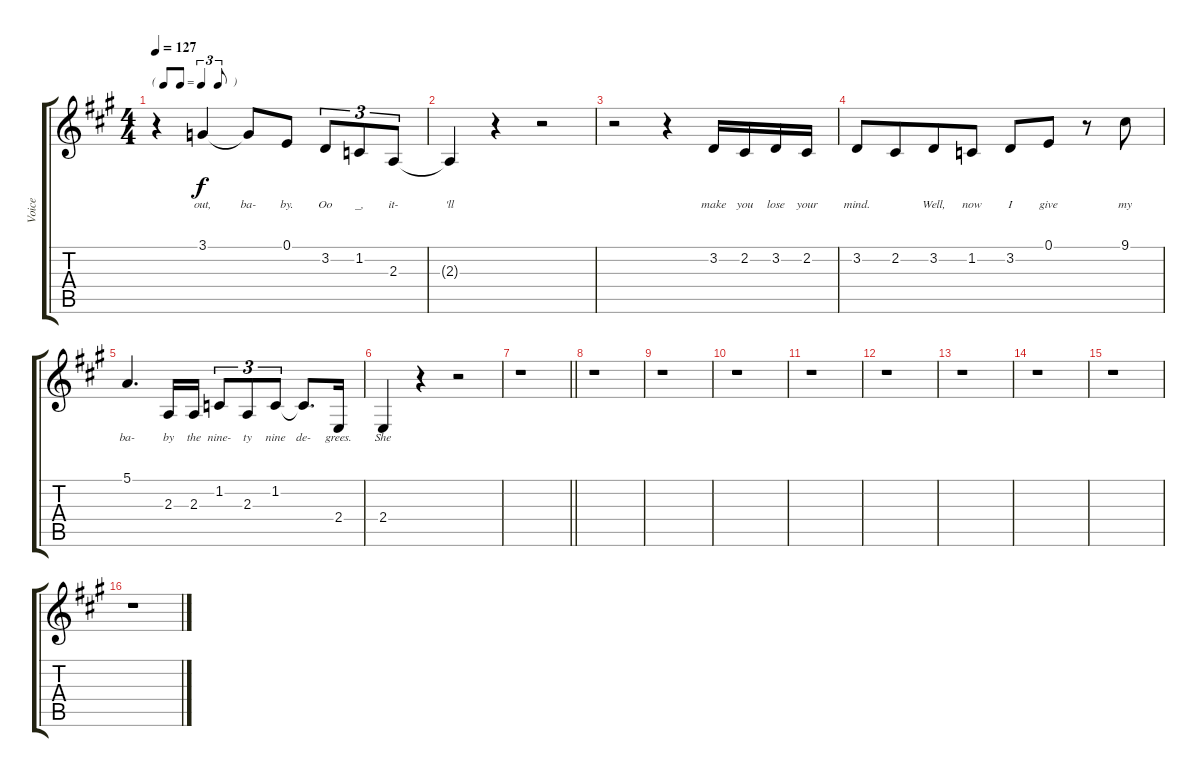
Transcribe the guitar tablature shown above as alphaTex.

\track ("Voice" "Voice") {instrument trombone}
\staff {score tabs}
\tuning (E4 B3 G3 D3 A2 E2) {hide}
\ts (4 4)
\tf triplet8th
\tempo 127
\clef g2
\ks a
r.4{dy f} 3.1.4{lyrics (0 "out,") lyrics (1 "") lyrics (2 "") lyrics (3 "") lyrics (4 "")} 3.1{t}.8{lyrics (0 "ba-") lyrics (1 "") lyrics (2 "") lyrics (3 "") lyrics (4 "")} 0.1.8{lyrics (0 "by.") lyrics (1 "") lyrics (2 "") lyrics (3 "") lyrics (4 "")} 3.2.8{tu (3 2) lyrics (0 "Oo") lyrics (1 "") lyrics (2 "") lyrics (3 "") lyrics (4 "")} 1.2.8{tu (3 2) lyrics (0 "_,") lyrics (1 "") lyrics (2 "") lyrics (3 "") lyrics (4 "")} 2.3.8{tu (3 2) lyrics (0 "it-") lyrics (1 "") lyrics (2 "") lyrics (3 "") lyrics (4 "")} |
2.3{t}.4{lyrics (0 "'ll") lyrics (1 "") lyrics (2 "") lyrics (3 "") lyrics (4 "")} r.4 r.2 |
r.2 r.4 3.2.16{lyrics (0 "make") lyrics (1 "") lyrics (2 "") lyrics (3 "") lyrics (4 "")} 2.2.16{lyrics (0 "you") lyrics (1 "") lyrics (2 "") lyrics (3 "") lyrics (4 "")} 3.2.16{lyrics (0 "lose") lyrics (1 "") lyrics (2 "") lyrics (3 "") lyrics (4 "")} 2.2.16{lyrics (0 "your") lyrics (1 "") lyrics (2 "") lyrics (3 "") lyrics (4 "")} |
3.2.8{lyrics (0 "mind.") lyrics (1 "") lyrics (2 "") lyrics (3 "") lyrics (4 "")} 2.2.8{lyrics (0 "") lyrics (1 "") lyrics (2 "") lyrics (3 "") lyrics (4 "") beam merge} 3.2.8{lyrics (0 "Well,") lyrics (1 "") lyrics (2 "") lyrics (3 "") lyrics (4 "")} 1.2.8{lyrics (0 "now") lyrics (1 "") lyrics (2 "") lyrics (3 "") lyrics (4 "")} 3.2.8{lyrics (0 "I") lyrics (1 "") lyrics (2 "") lyrics (3 "") lyrics (4 "")} 0.1.8{lyrics (0 "give") lyrics (1 "") lyrics (2 "") lyrics (3 "") lyrics (4 "")} r.8 9.1.8{lyrics (0 "my") lyrics (1 "") lyrics (2 "") lyrics (3 "") lyrics (4 "")} |
5.1.4{d lyrics (0 "ba-") lyrics (1 "") lyrics (2 "") lyrics (3 "") lyrics (4 "")} 2.3.16{lyrics (0 "by") lyrics (1 "") lyrics (2 "") lyrics (3 "") lyrics (4 "")} 2.3.16{lyrics (0 "the") lyrics (1 "") lyrics (2 "") lyrics (3 "") lyrics (4 "")} 1.2.8{tu (3 2) lyrics (0 "nine-") lyrics (1 "") lyrics (2 "") lyrics (3 "") lyrics (4 "")} 2.3.8{tu (3 2) lyrics (0 "ty") lyrics (1 "") lyrics (2 "") lyrics (3 "") lyrics (4 "")} 1.2.8{tu (3 2) lyrics (0 "nine") lyrics (1 "") lyrics (2 "") lyrics (3 "") lyrics (4 "")} 1.2{t}.8{d lyrics (0 "de-") lyrics (1 "") lyrics (2 "") lyrics (3 "") lyrics (4 "")} 2.4.16{lyrics (0 "grees.") lyrics (1 "") lyrics (2 "") lyrics (3 "") lyrics (4 "")} |
2.4.4{lyrics (0 "She") lyrics (1 "") lyrics (2 "") lyrics (3 "") lyrics (4 "")} r.4 r.2 |
\barLineRight lightlight
r.1 |
r.1 |
r.1 |
r.1 |
r.1 |
r.1 |
r.1 |
r.1 |
r.1 |
r.1
